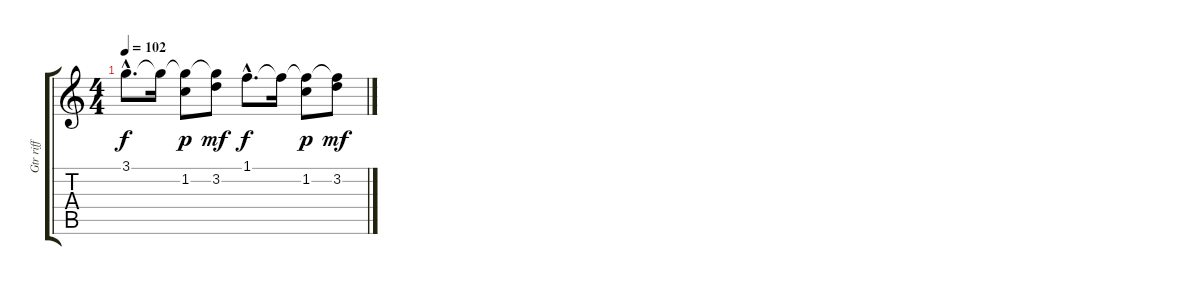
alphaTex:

\track ("Gtr riff" "Gtr riff") {instrument electricguitarclean}
\staff {score tabs}
\tuning (E4 B3 G3 D3 A2 E2) {hide}
\ts (4 4)
\tempo 102
\clef g2
\ks c
3.1{hac}.8{d dy f} 3.1{t}.16 (3.1{t} 1.2).8{dy p} (3.1{t} 3.2).8{dy mf} 1.1{hac}.8{d dy f} 1.1{t}.16 (1.1{t} 1.2).8{dy p} (1.1{t} 3.2).8{dy mf}
